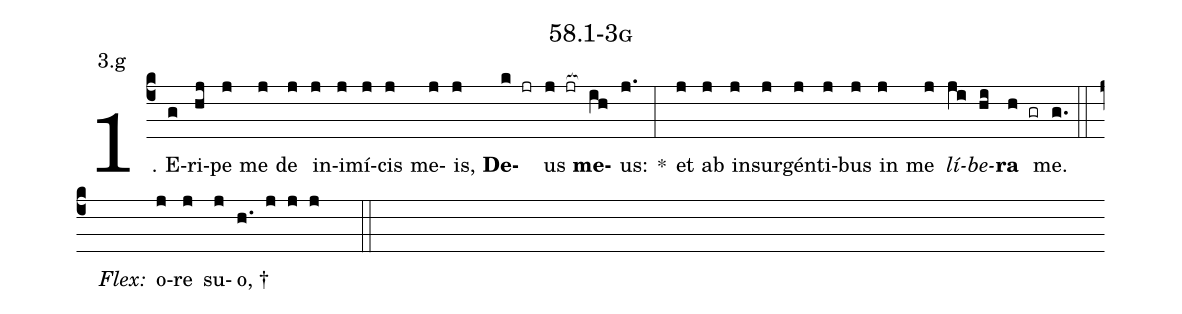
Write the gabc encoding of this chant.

name: 58.1-3g;
annotation: 3.g;
%%
(c4)1. E(g)ri(hj)pe(j) me(j) de(j) in(j)i(j)mí(j)cis(j) me(j)is,(j) <b>De</b>(k jr)us(j jr[ocb:1{]) <b>me</b>(ih[ocb:0}])us:(j.) *(:) et(j) ab(j) in(j)sur(j)gén(j)ti(j)bus(j) in(j) me(j) <i>lí</i>(ji)<i>be</i>(hi)<b>ra</b>(h gr) me.(g.) (::)
<i>Flex:</i>()  o(j)re(j) su(j)o, †(h. j j j  ::)
